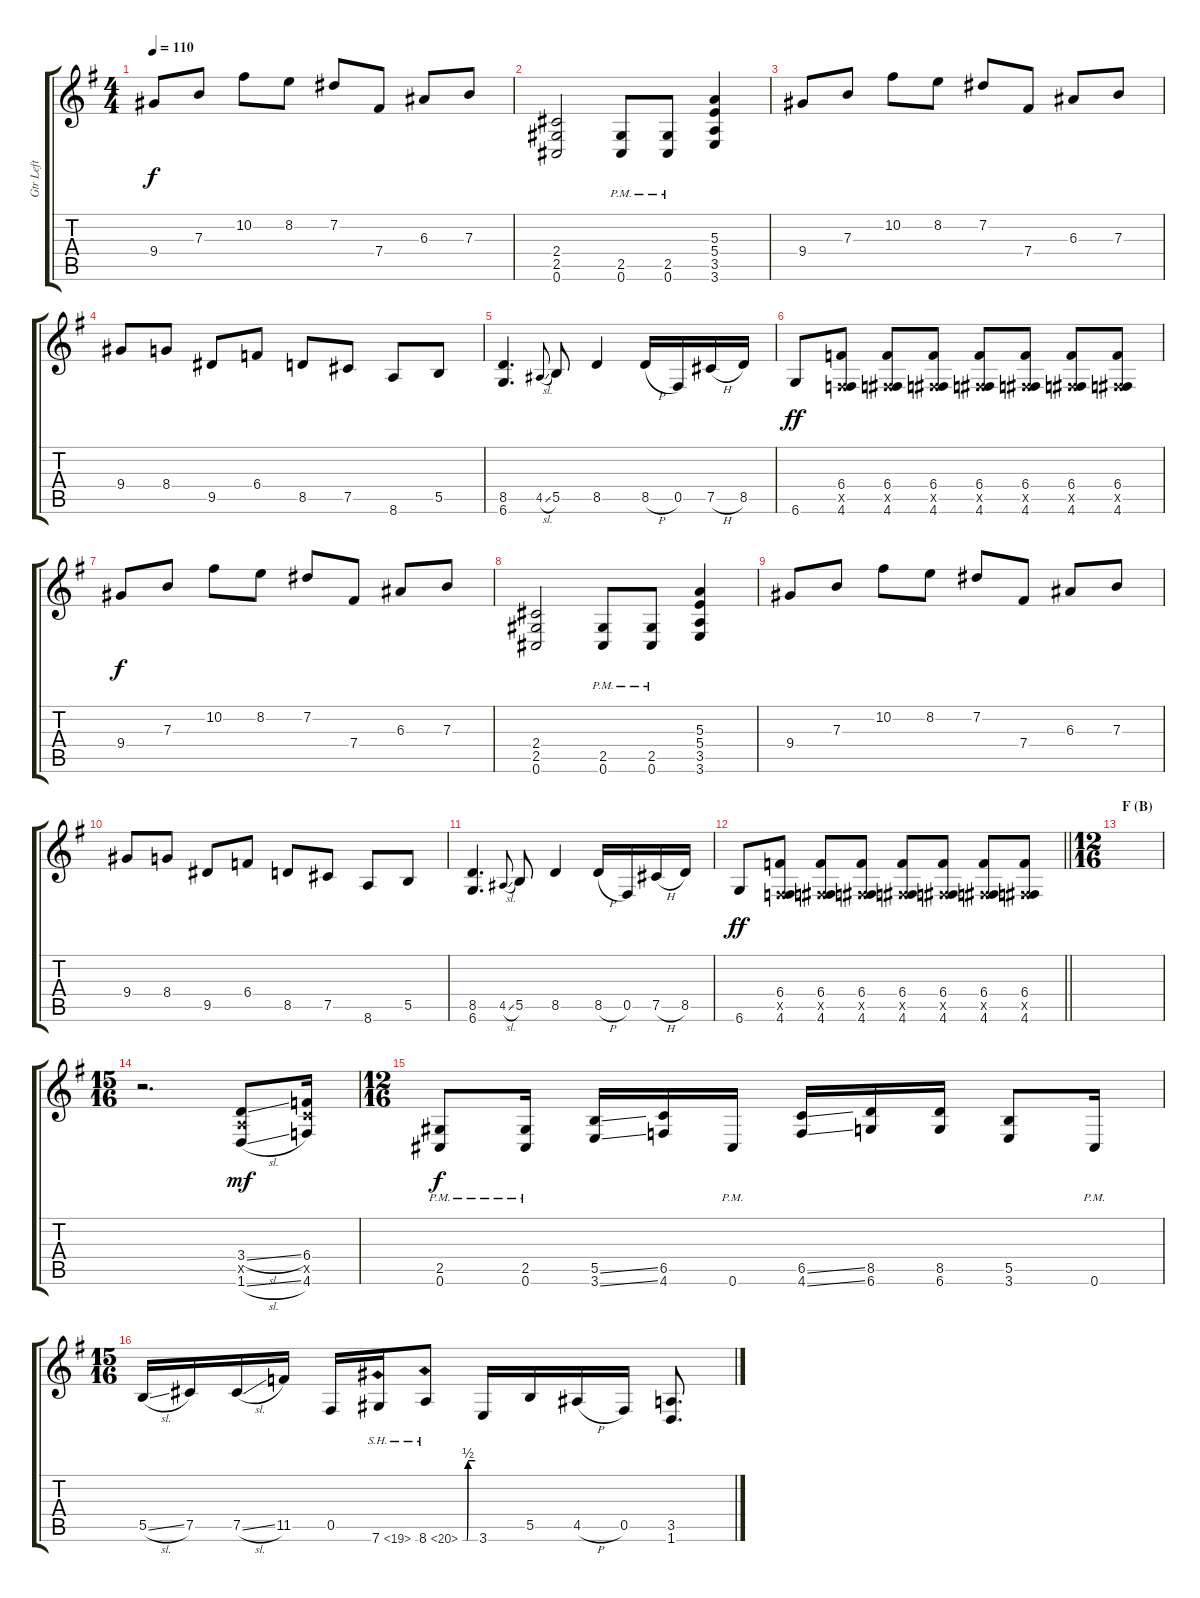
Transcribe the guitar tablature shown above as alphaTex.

\track ("Gtr Left" "Gtr Left") {instrument distortionguitar}
\staff {score tabs}
\tuning (Db4 Ab3 E3 B2 Gb2 Db2) {hide}
\ts (4 4)
\tempo 110
\clef g2
\ks eminor
9.4.8{dy f} 7.3.8 10.2.8 8.2.8 7.2.8 7.4.8 6.3.8 7.3.8 |
(2.4 2.5 0.6).2 (2.5{pm} 0.6{pm}).8 (2.5{pm} 0.6{pm}).8 (5.3 5.4 3.5 3.6).4 |
9.4.8 7.3.8 10.2.8 8.2.8 7.2.8 7.4.8 6.3.8 7.3.8 |
9.4.8 8.4.8 9.5.8 6.4.8 8.5.8 7.5.8 8.6.8 5.5.8 |
(8.5 6.6).4{d} 4.5{sl}.8{gr onbeat} 5.5.8 8.5.4 8.5{h}.16 0.5.16 7.5{h}.16 8.5.16 |
6.6.8{dy ff} (6.4 0.5{x} 4.6).8 (6.4 0.5{x} 4.6).8 (6.4 0.5{x} 4.6).8 (6.4 0.5{x} 4.6).8 (6.4 0.5{x} 4.6).8 (6.4 0.5{x} 4.6).8 (6.4 0.5{x} 4.6).8 |
9.4.8{dy f} 7.3.8 10.2.8 8.2.8 7.2.8 7.4.8 6.3.8 7.3.8 |
(2.4 2.5 0.6).2 (2.5{pm} 0.6{pm}).8 (2.5{pm} 0.6{pm}).8 (5.3 5.4 3.5 3.6).4 |
9.4.8 7.3.8 10.2.8 8.2.8 7.2.8 7.4.8 6.3.8 7.3.8 |
9.4.8 8.4.8 9.5.8 6.4.8 8.5.8 7.5.8 8.6.8 5.5.8 |
(8.5 6.6).4{d} 4.5{sl}.8{gr onbeat} 5.5.8 8.5.4 8.5{h}.16 0.5.16 7.5{h}.16 8.5.16 |
\barLineRight lightlight
6.6.8{dy ff} (6.4 0.5{x} 4.6).8 (6.4 0.5{x} 4.6).8 (6.4 0.5{x} 4.6).8 (6.4 0.5{x} 4.6).8 (6.4 0.5{x} 4.6).8 (6.4 0.5{x} 4.6).8 (6.4 0.5{x} 4.6).8 |
\ts (12 16)
\section ("" "F (B)")
|
\ts (15 16)
r.2{d} (3.4{sl} 3.5{x} 1.6{sl}).8{dy mf} (6.4 6.5{x} 4.6).16 |
\ts (12 16)
(2.5{pm} 0.6{pm}).8{dy f} (2.5{pm} 0.6{pm}).16 (5.5{ss} 3.6{ss}).16 (6.5 4.6).16 0.6{pm}.16 (6.5{ss} 4.6{ss}).16 (8.5 6.6).16 (8.5 6.6).16 (5.5 3.6).8 0.6{pm}.16 |
\ts (15 16)
5.5{sl}.16 7.5.16 7.5{sl}.16 11.5.16 0.5.16 7.6{sh 12}.16 8.6{be (custom 0 0 19 0 25 2 60 2) sh 12}.8 3.6.16 5.5.16 4.5{h}.16 0.5.16 (3.5 1.6).8{d}
